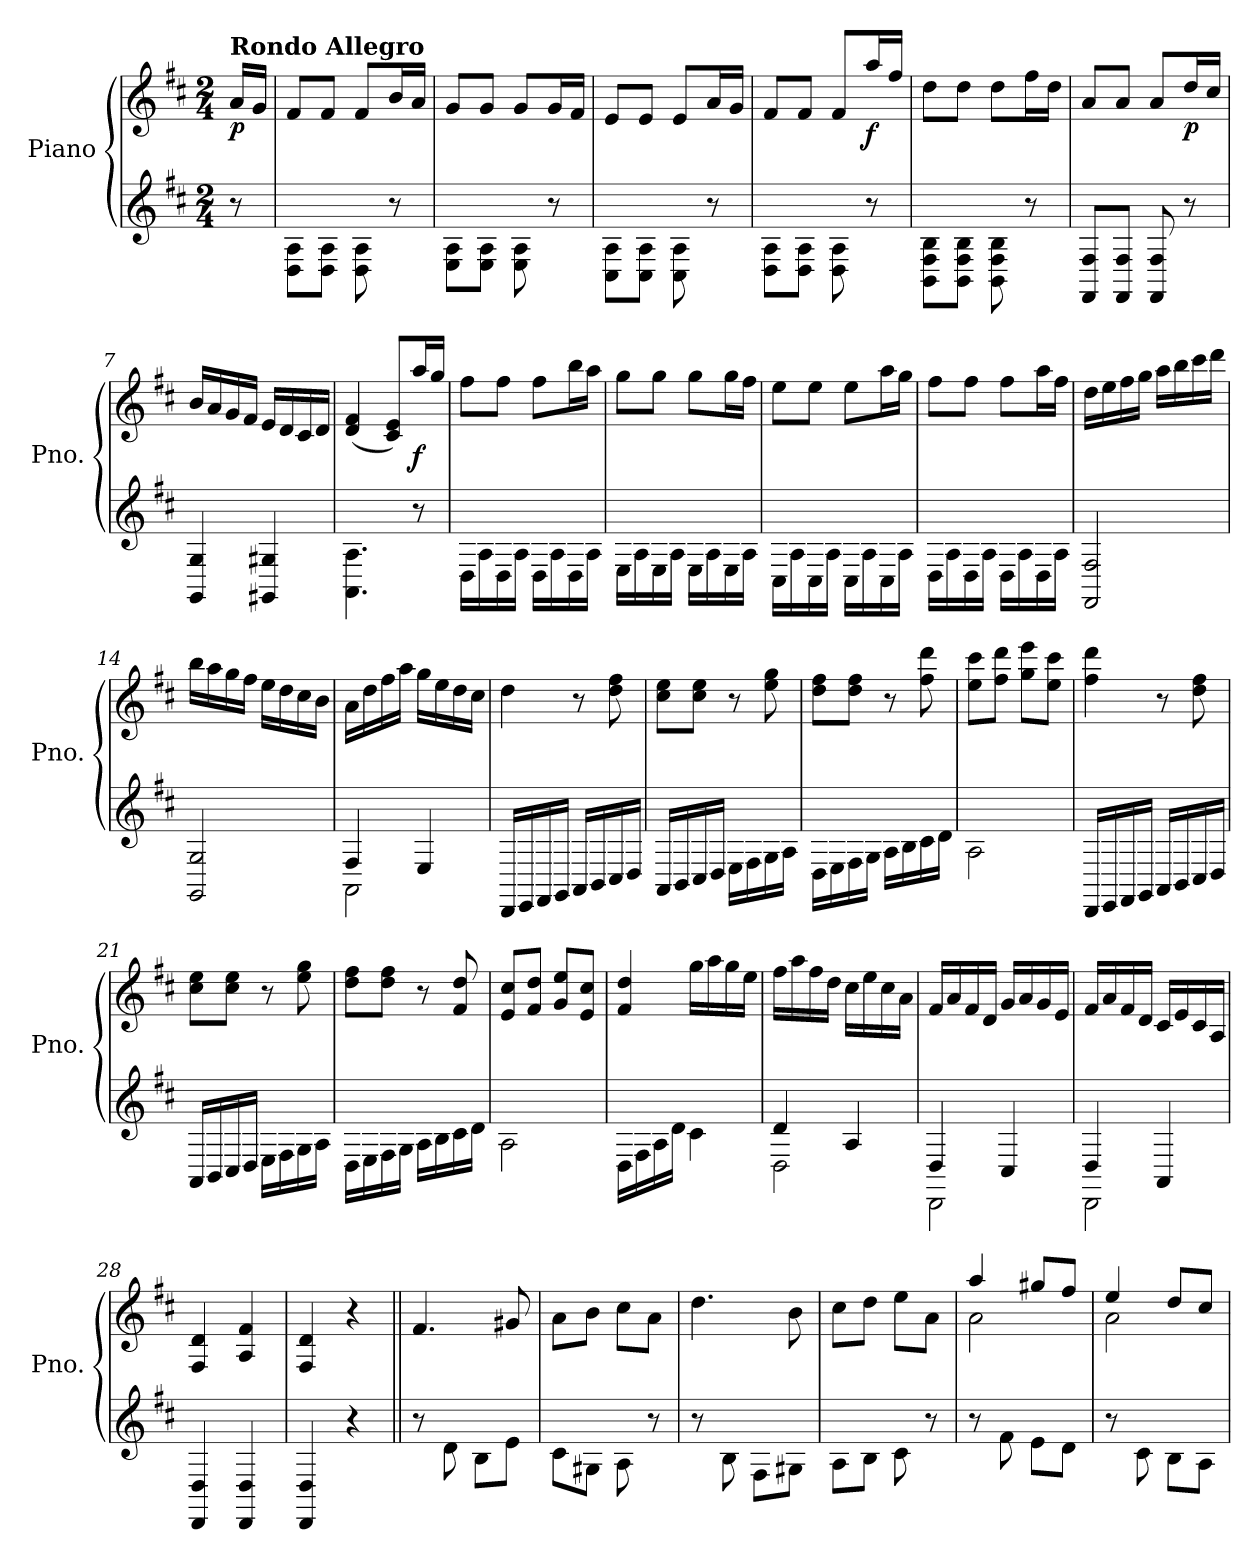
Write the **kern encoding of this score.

**kern	**kern	**dynam
*part1	*part1	*part1
*staff2	*staff1	*staff1/2
*I"Piano	*	*
*I'Pno.	*	*
*clefG2	*clefG2	*
*k[f#c#]	*k[f#c#]	*
*D:	*D:	*
*M2/4	*M2/4	*
*MM120	*MM120	*
=	=	=
!	!LO:TX:a:B:t=Rondo Allegro	!
!	!	!LO:DY:b
8r	16a/LL	p
.	16g/JJ	.
=1	=1	=1
8D\ 8A\L	8f#/L	.
8D\ 8A\J	8f#/J	.
8D\ 8A\	8f#/L	.
8r	16b/L	.
.	16a/JJ	.
=2	=2	=2
8E\ 8A\L	8g/L	.
8E\ 8A\J	8g/J	.
8E\ 8A\	8g/L	.
8r	16g/L	.
.	16f#/JJ	.
=3	=3	=3
8C#\ 8A\L	8e/L	.
8C#\ 8A\J	8e/J	.
8C#\ 8A\	8e/L	.
8r	16a/L	.
.	16g/JJ	.
=4	=4	=4
8D\ 8A\L	8f#/L	.
8D\ 8A\J	8f#/J	.
8D\ 8A\	8f#/L	.
!	!	!LO:DY:b
8r	16aa/L	f
.	16ff#/JJ	.
=5	=5	=5
8BB\ 8F#\ 8B\L	8dd\L	.
8BB\ 8F#\ 8B\J	8dd\J	.
8BB\ 8F#\ 8B\	8dd\L	.
8r	16ff#\L	.
.	16dd\JJ	.
=6	=6	=6
8FF#/ 8F#/L	8a/L	.
8FF#/ 8F#/J	8a/J	.
8FF#/ 8F#/	8a/L	.
!	!	!LO:DY:b
8r	16dd/L	p
.	16cc#/JJ	.
!!LO:LB:g=z
=7	=7	=7
4GG/ 4G/	16b/LL	.
.	16a/	.
.	16g/	.
.	16f#/JJ	.
4GG#X/ 4G#X/	16e/LL	.
.	16d/	.
.	16c#/	.
.	16d/JJ	.
=8	=8	=8
4.AA\ 4.A\	(4d/ 4f#/	.
.	8c#/ 8e/L)	.
!	!	!LO:DY:b
8r	16aa/L	f
.	16gg/JJ	.
=9	=9	=9
16D\LL	8ff#\L	.
16A\	.	.
16D\	8ff#\J	.
16A\JJ	.	.
16D\LL	8ff#\L	.
16A\	.	.
16D\	16bb\L	.
16A\JJ	16aa\JJ	.
=10	=10	=10
16E\LL	8gg\L	.
16A\	.	.
16E\	8gg\J	.
16A\JJ	.	.
16E\LL	8gg\L	.
16A\	.	.
16E\	16gg\L	.
16A\JJ	16ff#\JJ	.
=11	=11	=11
16C#\LL	8ee\L	.
16A\	.	.
16C#\	8ee\J	.
16A\JJ	.	.
16C#\LL	8ee\L	.
16A\	.	.
16C#\	16aa\L	.
16A\JJ	16gg\JJ	.
!!LO:LB:g=z
=12	=12	=12
16D\LL	8ff#\L	.
16A\	.	.
16D\	8ff#\J	.
16A\JJ	.	.
16D\LL	8ff#\L	.
16A\	.	.
16D\	16aa\L	.
16A\JJ	16ff#\JJ	.
!!LO:LB:g=z
=13	=13	=13
2FF#/ 2F#/	16dd\LL	.
.	16ee\	.
.	16ff#\	.
.	16gg\JJ	.
.	16aa\LL	.
.	16bb\	.
.	16ccc#\	.
.	16ddd\JJ	.
=14	=14	=14
2GG/ 2G/	16bb\LL	.
.	16aa\	.
.	16gg\	.
.	16ff#\JJ	.
.	16ee\LL	.
.	16dd\	.
.	16cc#\	.
.	16b\JJ	.
=15	=15	=15
*^	*	*
4F#/	2AA\	16a\LL	.
.	.	16dd\	.
.	.	16ff#\	.
.	.	16aa\JJ	.
4E/	.	16gg\LL	.
.	.	16ee\	.
.	.	16dd\	.
.	.	16cc#\JJ	.
*v	*v	*	*
=16	=16	=16
16DD/LL	4dd\	.
16EE/	.	.
16FF#/	.	.
16GG/JJ	.	.
16AA/LL	8r	.
16BB/	.	.
16C#/	8dd\ 8ff#\	.
16D/JJ	.	.
!!LO:LB:g=z
=17	=17	=17
16AA/LL	8cc#\ 8ee\L	.
16BB/	.	.
16C#/	8cc#\ 8ee\J	.
16D/JJ	.	.
16E\LL	8r	.
16F#\	.	.
16G\	8ee\ 8gg\	.
16A\JJ	.	.
=18	=18	=18
16D\LL	8dd\ 8ff#\L	.
16E\	.	.
16F#\	8dd\ 8ff#\J	.
16G\JJ	.	.
16A\LL	8r	.
16B\	.	.
16c#\	8ff#\ 8ddd\	.
16d\JJ	.	.
!!LO:LB:g=z
=19	=19	=19
2A\	8ee\ 8ccc#\L	.
.	8ff#\ 8ddd\J	.
.	8gg\ 8eee\L	.
.	8ee\ 8ccc#\J	.
=20	=20	=20
16DD/LL	4ff#\ 4ddd\	.
16EE/	.	.
16FF#/	.	.
16GG/JJ	.	.
16AA/LL	8r	.
16BB/	.	.
16C#/	8dd\ 8ff#\	.
16D/JJ	.	.
=21	=21	=21
16AA/LL	8cc#\ 8ee\L	.
16BB/	.	.
16C#/	8cc#\ 8ee\J	.
16D/JJ	.	.
16E\LL	8r	.
16F#\	.	.
16G\	8ee\ 8gg\	.
16A\JJ	.	.
=22	=22	=22
16D\LL	8dd\ 8ff#\L	.
16E\	.	.
16F#\	8dd\ 8ff#\J	.
16G\JJ	.	.
16A\LL	8r	.
16B\	.	.
16c#\	8f#/ 8dd/	.
16d\JJ	.	.
=23	=23	=23
2A\	8e/ 8cc#/L	.
.	8f#/ 8dd/J	.
.	8g/ 8ee/L	.
.	8e/ 8cc#/J	.
!!LO:PB:g=z
=24	=24	=24
16D\LL	4f#/ 4dd/	.
16F#\	.	.
16A\	.	.
16d\JJ	.	.
4c#\	16gg\LL	.
.	16aa\	.
.	16gg\	.
.	16ee\JJ	.
!!LO:LB:g=z
=25	=25	=25
*^	*	*
4d/	2D\	16ff#\LL	.
.	.	16aa\	.
.	.	16ff#\	.
.	.	16dd\JJ	.
4A/	.	16cc#\LL	.
.	.	16ee\	.
.	.	16cc#\	.
.	.	16a\JJ	.
=26	=26	=26	=26
4D/	2DD\	16f#/LL	.
.	.	16a/	.
.	.	16f#/	.
.	.	16d/JJ	.
4C#/	.	16g/LL	.
.	.	16a/	.
.	.	16g/	.
.	.	16e/JJ	.
=27	=27	=27	=27
4D/	2DD\	16f#/LL	.
.	.	16a/	.
.	.	16f#/	.
.	.	16d/JJ	.
4AA/	.	16c#/LL	.
.	.	16e/	.
.	.	16c#/	.
.	.	16A/JJ	.
*v	*v	*	*
=28	=28	=28
4DD/ 4D/	4F#/ 4d/	.
4DD/ 4D/	4A/ 4f#/	.
=29	=29	=29
4DD/ 4D/	4F#/ 4d/	.
4r	4r	.
=30||	=30||	=30||
8r	4.f#/	.
8d\	.	.
8B\L	.	.
8e\J	8g#X/	.
=31	=31	=31
8c#\L	8a\L	.
8G#X\J	8b\J	.
8A\	8cc#\L	.
8r	8a\J	.
!!LO:LB:g=z
=32	=32	=32
8r	4.dd\	.
8B\	.	.
8F#\L	.	.
8G#X\J	8b\	.
!!LO:LB:g=z
=33	=33	=33
8A\L	8cc#\L	.
8B\J	8dd\J	.
8c#\	8ee\L	.
8r	8a\J	.
=34	=34	=34
*	*^	*
8r	4aa/	2a\	.
8f#\	.	.	.
8e\L	8gg#X/L	.	.
8d\J	8ff#/J	.	.
=35	=35	=35	=35
8r	4ee/	2a\	.
8c#\	.	.	.
8B\L	8dd/L	.	.
8A\J	8cc#/J	.	.
*	*v	*v	*
=	=	=
*-	*-	*-
